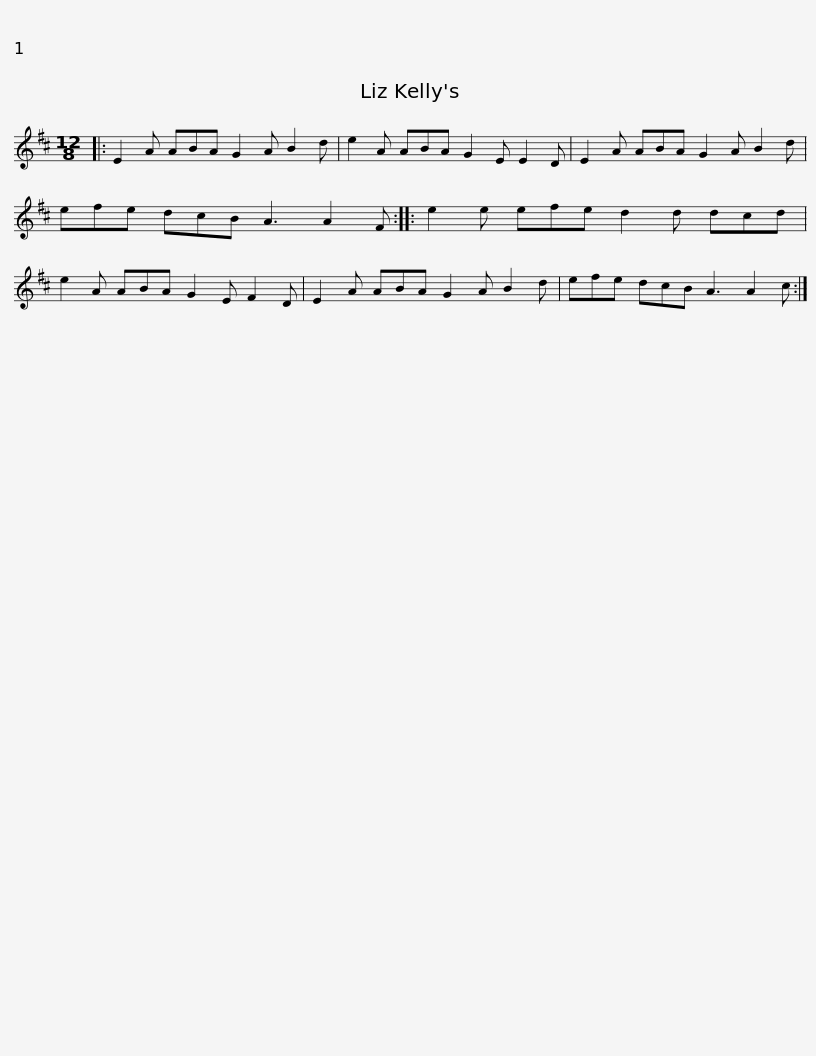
X:1
L:1/8
M:12/8
I:linebreak $
K:D
V:1 treble
V:1
|: E2 A ABA G2 A B2 d | e2 A ABA G2 E E2 D | E2 A ABA G2 A B2 d |$ efe dcB A3 A2 F :: e2 e efe d2 d dcd | %5
 e2 A ABA G2 E F2 D | E2 A ABA G2 A B2 d |$ efe dcB A3 A2 c :| %8
